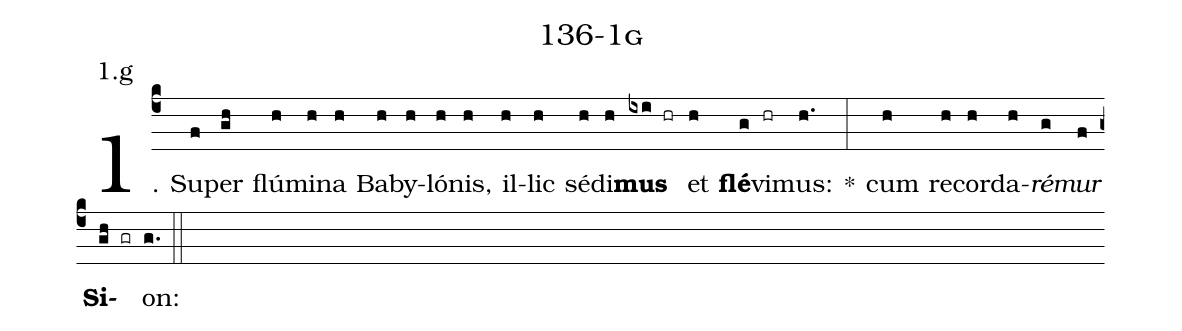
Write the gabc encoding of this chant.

name: 136-1g;
annotation: 1.g;
%%
(c4)1. Su(f)per(gh) flú(h)mi(h)na(h) Ba(h)by(h)ló(h)nis,(h) il(h)lic(h) sé(h)di(h)<b>mus</b>(ixi hr) et(h) <b>flé</b>(g)vi(hr)mus:(h.) *(:) cum(h) re(h)cor(h)da(h)<i>ré</i>(g)<i>mur</i>(f) <b>Si</b>(gh gr)on:(g.) (::)
